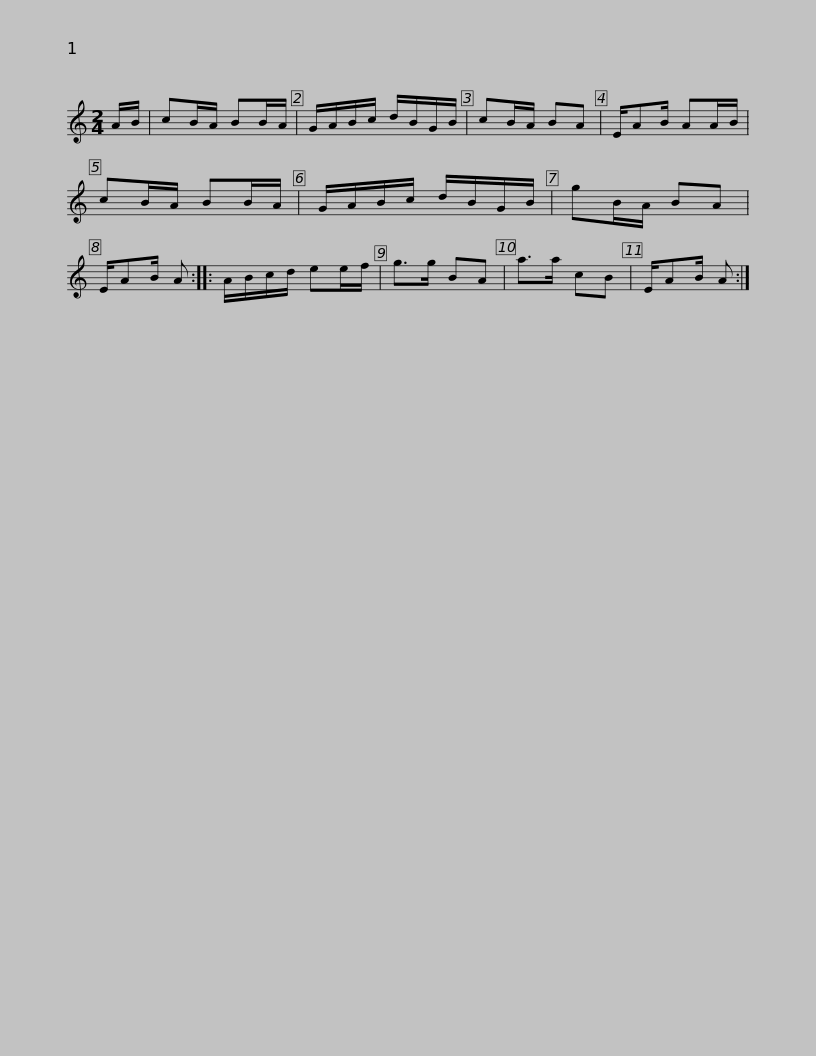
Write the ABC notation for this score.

X:1
L:1/8
M:2/4
I:linebreak $
K:C
V:1 treble
V:1
 A/B/ | cB/A/ BB/A/ | G/A/B/c/ d/B/G/B/ | cB/A/ BA | E/AB/ AA/B/ | %5
 cB/A/ BB/A/ | G/A/B/c/ d/B/G/B/ | gB/A/ BA |$ E/AB/ A :: A/B/c/d/ ee/f/ | %10
 g>g BA | a>a cB | E/AB/ A :| %13
